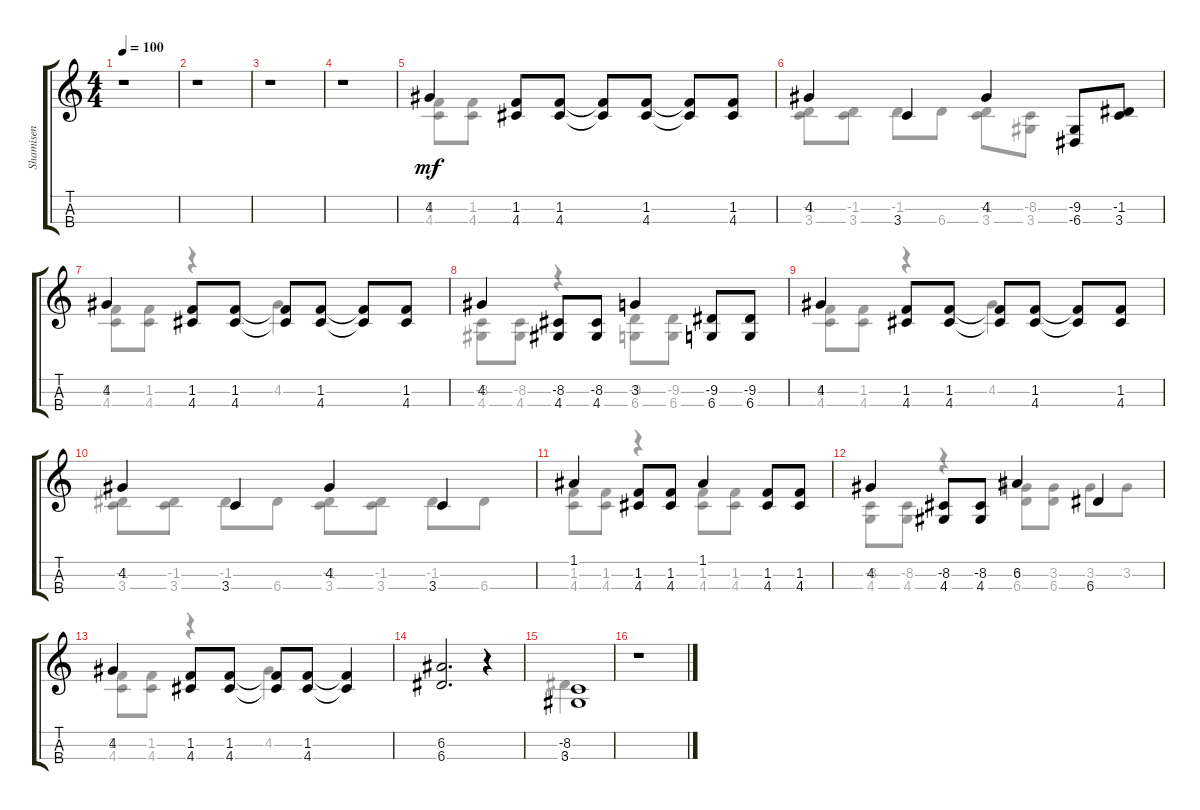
\track ("Shamisen" "Shamisen") {instrument shamisen}
\staff {score tabs}
\tuning (A4 E4 A3) {hide}
\voice
\ts (4 4)
\tempo 100
\clef g2
\ks aminor
r.1{dy mf} |
r.1 |
r.1 |
r.1 |
4.2.4 (1.2 4.3).8 (1.2 4.3).8 (1.2{t} 4.3{t}).8 (1.2 4.3).8 (1.2{t} 4.3{t}).8 (1.2 4.3).8 |
4.2.4 3.3.4 4.2.4 (-9.2 -6.3).8 (-1.2 3.3).8 |
4.2.4 (1.2 4.3).8 (1.2 4.3).8 (1.2{t} 4.3{t}).8 (1.2 4.3).8 (1.2{t} 4.3{t}).8 (1.2 4.3).8 |
4.2.4 (-8.2 4.3).8 (-8.2 4.3).8 3.2.4 (-9.2 6.3).8 (-9.2 6.3).8 |
4.2.4 (1.2 4.3).8 (1.2 4.3).8 (1.2{t} 4.3{t}).8 (1.2 4.3).8 (1.2{t} 4.3{t}).8 (1.2 4.3).8 |
4.2.4 3.3.4 4.2.4 3.3.4 |
1.1.4 (1.2 4.3).8 (1.2 4.3).8 1.1.4 (1.2 4.3).8 (1.2 4.3).8 |
4.2.4 (-8.2 4.3).8 (-8.2 4.3).8 6.2.4 6.3.4 |
4.2.4 (1.2 4.3).8 (1.2 4.3).8 (1.2{t} 4.3{t}).8 (1.2 4.3).8 (1.2{t} 4.3{t}).4 |
(6.2 6.3).2{d} r.4 |
(-8.2 3.3).1 |
r.1
\voice
\clef g2
\ottava regular
\simile none
\ks aminor
|
|
|
|
(1.2 4.3).8 (1.2 4.3).8 |
(-1.2 3.3).8 (-1.2 3.3).8 -1.2.8 6.3.8 (-1.2 3.3).8 (-8.2 3.3).8 |
(1.2 4.3).8 (1.2 4.3).8 r.4 4.2.4 |
(-8.2 4.3).8 (-8.2 4.3).8 r.4 (-9.2 6.3).8 (-9.2 6.3).8 |
(1.2 4.3).8 (1.2 4.3).8 r.4 4.2.4 |
(-1.2 3.3).8 (-1.2 3.3).8 -1.2.8 6.3.8 (-1.2 3.3).8 (-1.2 3.3).8 -1.2.8 6.3.8 |
(1.2 4.3).8 (1.2 4.3).8 r.4 (1.2 4.3).8 (1.2 4.3).8 |
(-8.2 4.3).8 (-8.2 4.3).8 r.4 (3.2 6.3).8 (3.2 6.3).8 3.2.8 3.2.8 |
(1.2 4.3).8 (1.2 4.3).8 r.4 4.2.4 |
|
6.3.4 |
